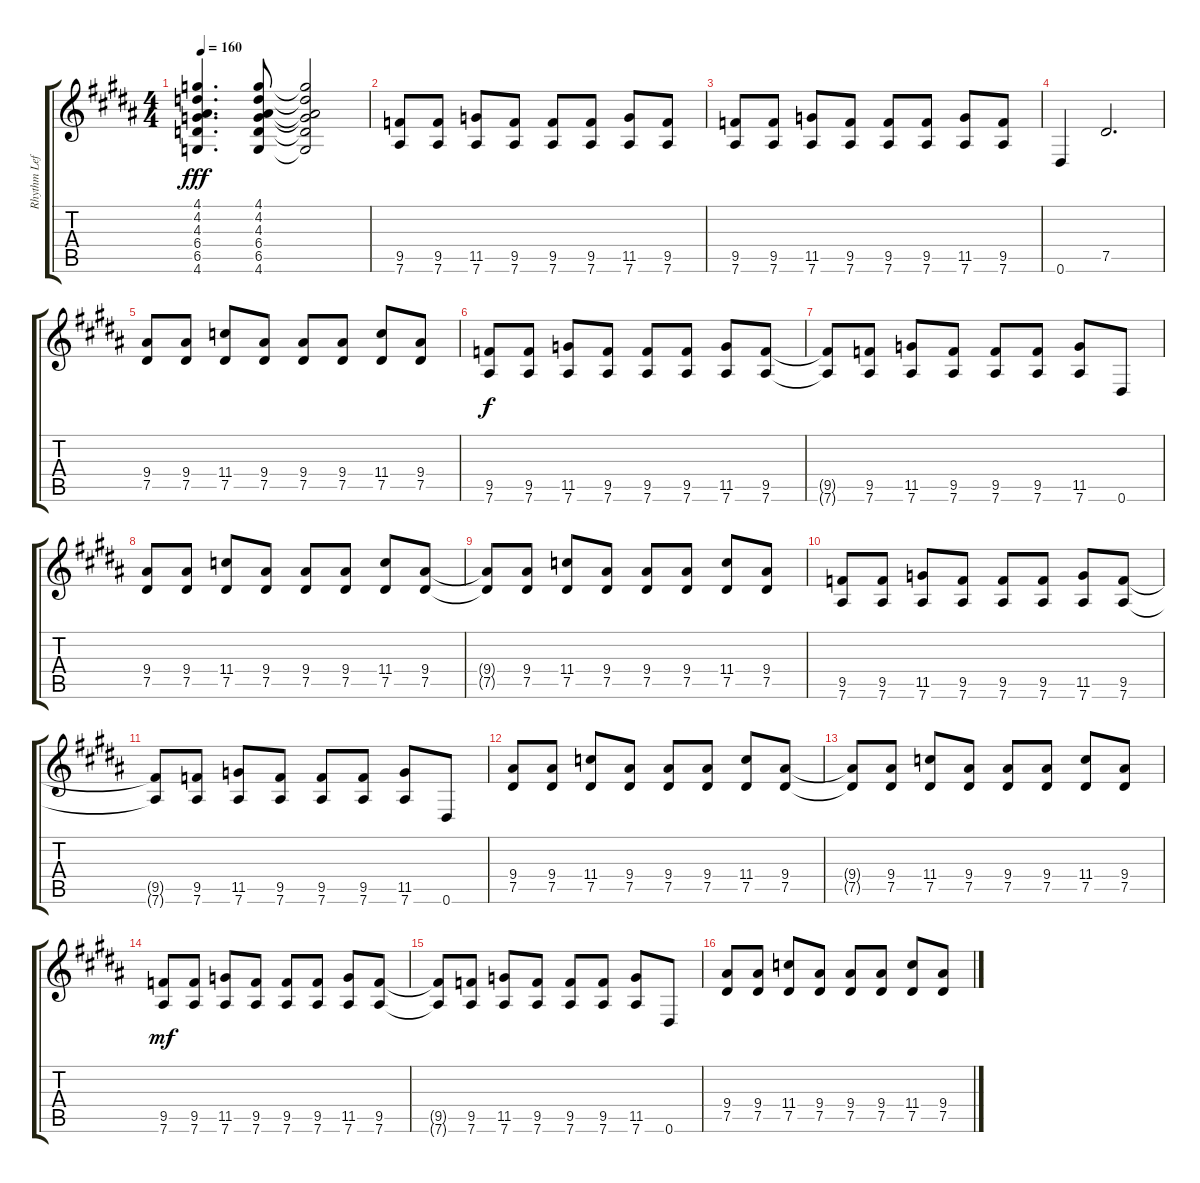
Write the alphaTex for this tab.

\track ("Rhythm Left" "Rhythm Lef") {instrument distortionguitar}
\staff {score tabs}
\tuning (Eb4 Bb3 Gb3 Db3 Ab2 Eb2) {hide}
\ts (4 4)
\tempo 160
\clef g2
\ks g#minor
(4.1 4.2 4.3 6.4 6.5 4.6).4{d dy fff} (4.1 4.2 4.3 6.4 6.5 4.6).8 (4.1{t} 4.2{t} 4.3{t} 6.4{t} 6.5{t} 4.6{t}).2 |
(9.5 7.6).8 (9.5 7.6).8 (11.5 7.6).8 (9.5 7.6).8 (9.5 7.6).8 (9.5 7.6).8 (11.5 7.6).8 (9.5 7.6).8 |
(9.5 7.6).8 (9.5 7.6).8 (11.5 7.6).8 (9.5 7.6).8 (9.5 7.6).8 (9.5 7.6).8 (11.5 7.6).8 (9.5 7.6).8 |
\ks b
0.6.4 7.5.2{d} |
\ks g#minor
(9.4 7.5).8 (9.4 7.5).8 (11.4 7.5).8 (9.4 7.5).8 (9.4 7.5).8 (9.4 7.5).8 (11.4 7.5).8 (9.4 7.5).8 |
\ks b
(9.5 7.6).8{dy f} (9.5 7.6).8 (11.5 7.6).8 (9.5 7.6).8 (9.5 7.6).8 (9.5 7.6).8 (11.5 7.6).8 (9.5 7.6).8 |
\ks g#minor
(9.5{t} 7.6{t}).8 (9.5 7.6).8 (11.5 7.6).8 (9.5 7.6).8 (9.5 7.6).8 (9.5 7.6).8 (11.5 7.6).8 0.6.8 |
(9.4 7.5).8 (9.4 7.5).8 (11.4 7.5).8 (9.4 7.5).8 (9.4 7.5).8 (9.4 7.5).8 (11.4 7.5).8 (9.4 7.5).8 |
(9.4{t} 7.5{t}).8 (9.4 7.5).8 (11.4 7.5).8 (9.4 7.5).8 (9.4 7.5).8 (9.4 7.5).8 (11.4 7.5).8 (9.4 7.5).8 |
\ks b
(9.5 7.6).8 (9.5 7.6).8 (11.5 7.6).8 (9.5 7.6).8 (9.5 7.6).8 (9.5 7.6).8 (11.5 7.6).8 (9.5 7.6).8 |
\ks g#minor
(9.5{t} 7.6{t}).8 (9.5 7.6).8 (11.5 7.6).8 (9.5 7.6).8 (9.5 7.6).8 (9.5 7.6).8 (11.5 7.6).8 0.6.8 |
(9.4 7.5).8 (9.4 7.5).8 (11.4 7.5).8 (9.4 7.5).8 (9.4 7.5).8 (9.4 7.5).8 (11.4 7.5).8 (9.4 7.5).8 |
(9.4{t} 7.5{t}).8 (9.4 7.5).8 (11.4 7.5).8 (9.4 7.5).8 (9.4 7.5).8 (9.4 7.5).8 (11.4 7.5).8 (9.4 7.5).8 |
\ks b
(9.5 7.6).8{dy mf} (9.5 7.6).8 (11.5 7.6).8 (9.5 7.6).8 (9.5 7.6).8 (9.5 7.6).8 (11.5 7.6).8 (9.5 7.6).8 |
\ks g#minor
(9.5{t} 7.6{t}).8 (9.5 7.6).8 (11.5 7.6).8 (9.5 7.6).8 (9.5 7.6).8 (9.5 7.6).8 (11.5 7.6).8 0.6.8 |
(9.4 7.5).8 (9.4 7.5).8 (11.4 7.5).8 (9.4 7.5).8 (9.4 7.5).8 (9.4 7.5).8 (11.4 7.5).8 (9.4 7.5).8
